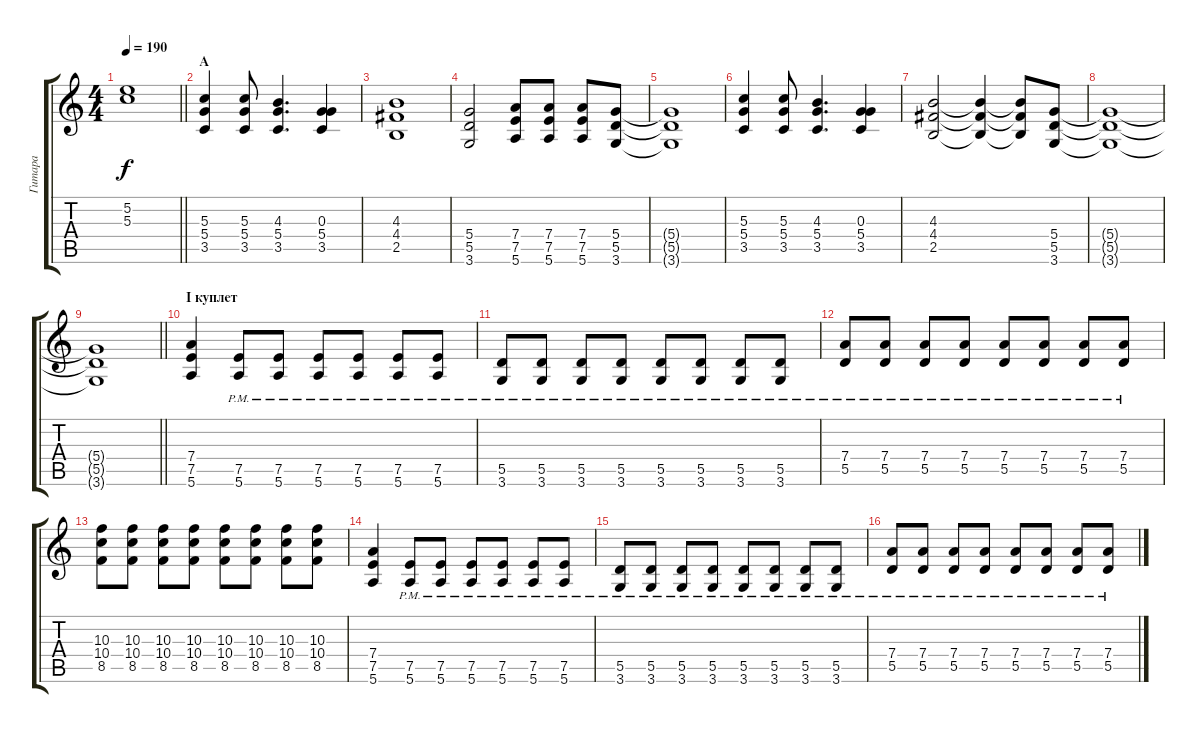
\track ("Гитара" "Гитара") {instrument distortionguitar}
\staff {score tabs}
\tuning (E4 B3 G3 D3 A2 E2) {hide}
\ts (4 4)
\tempo 190
\clef g2
\barLineRight lightlight
\ks c
(5.2{t} 5.3{t}).1{dy f} |
\section ("" "A")
(5.3 5.4 3.5).4 (5.3 5.4 3.5).8 (4.3 5.4 3.5).4{d} (0.3 5.4 3.5).4 |
(4.3 4.4 2.5).1 |
(5.4 5.5 3.6).2 (7.4 7.5 5.6).8 (7.4 7.5 5.6).8 (7.4 7.5 5.6).8 (5.4 5.5 3.6).8 |
(5.4{t} 5.5{t} 3.6{t}).1 |
(5.3 5.4 3.5).4 (5.3 5.4 3.5).8 (4.3 5.4 3.5).4{d} (0.3 5.4 3.5).4 |
(4.3 4.4 2.5).2 (4.3{t} 4.4{t} 2.5{t}).4 (4.3{t} 4.4{t} 2.5{t}).8 (5.4 5.5 3.6).8 |
(5.4{t} 5.5{t} 3.6{t}).1 |
\barLineRight lightlight
(5.4{t} 5.5{t} 3.6{t}).1 |
\section ("" "I куплет")
(7.4 7.5 5.6).4 (7.5{pm} 5.6{pm}).8 (7.5{pm} 5.6{pm}).8 (7.5{pm} 5.6{pm}).8 (7.5{pm} 5.6{pm}).8 (7.5{pm} 5.6{pm}).8 (7.5{pm} 5.6{pm}).8 |
(5.5{pm} 3.6{pm}).8 (5.5{pm} 3.6{pm}).8 (5.5{pm} 3.6{pm}).8 (5.5{pm} 3.6{pm}).8 (5.5{pm} 3.6{pm}).8 (5.5{pm} 3.6{pm}).8 (5.5{pm} 3.6{pm}).8 (5.5{pm} 3.6{pm}).8 |
(7.4{pm} 5.5{pm}).8 (7.4{pm} 5.5{pm}).8 (7.4{pm} 5.5{pm}).8 (7.4{pm} 5.5{pm}).8 (7.4{pm} 5.5{pm}).8 (7.4{pm} 5.5{pm}).8 (7.4{pm} 5.5{pm}).8 (7.4{pm} 5.5{pm}).8 |
(10.3 10.4 8.5).8 (10.3 10.4 8.5).8 (10.3 10.4 8.5).8 (10.3 10.4 8.5).8 (10.3 10.4 8.5).8 (10.3 10.4 8.5).8 (10.3 10.4 8.5).8 (10.3 10.4 8.5).8 |
(7.4 7.5 5.6).4 (7.5{pm} 5.6{pm}).8 (7.5{pm} 5.6{pm}).8 (7.5{pm} 5.6{pm}).8 (7.5{pm} 5.6{pm}).8 (7.5{pm} 5.6{pm}).8 (7.5{pm} 5.6{pm}).8 |
(5.5{pm} 3.6{pm}).8 (5.5{pm} 3.6{pm}).8 (5.5{pm} 3.6{pm}).8 (5.5{pm} 3.6{pm}).8 (5.5{pm} 3.6{pm}).8 (5.5{pm} 3.6{pm}).8 (5.5{pm} 3.6{pm}).8 (5.5{pm} 3.6{pm}).8 |
(7.4{pm} 5.5{pm}).8 (7.4{pm} 5.5{pm}).8 (7.4{pm} 5.5{pm}).8 (7.4{pm} 5.5{pm}).8 (7.4{pm} 5.5{pm}).8 (7.4{pm} 5.5{pm}).8 (7.4{pm} 5.5{pm}).8 (7.4{pm} 5.5{pm}).8
